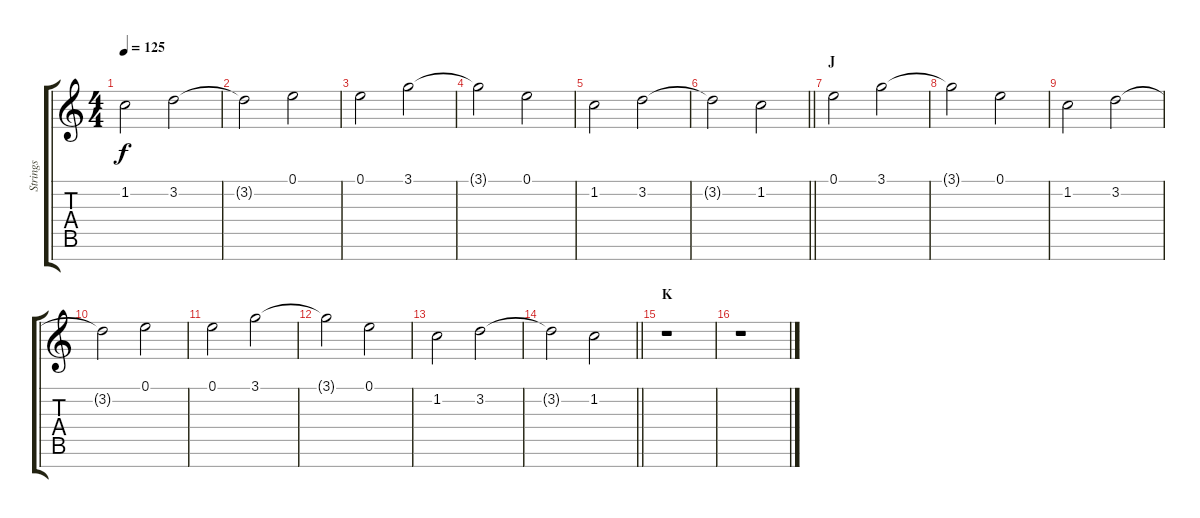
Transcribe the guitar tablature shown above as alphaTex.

\track ("Strings" "Strings") {instrument stringensemble1}
\staff {score tabs}
\tuning (E5 B4 G4 D4 A3 E3 B2) {hide}
\ts (4 4)
\tempo 125
\clef g2
\ks c
1.2.2{dy f} 3.2.2 |
3.2{t}.2 0.1.2 |
0.1.2 3.1.2 |
3.1{t}.2 0.1.2 |
1.2.2 3.2.2 |
\barLineRight lightlight
3.2{t}.2 1.2.2 |
\section ("" "J")
0.1.2 3.1.2 |
3.1{t}.2 0.1.2 |
1.2.2 3.2.2 |
3.2{t}.2 0.1.2 |
0.1.2 3.1.2 |
3.1{t}.2 0.1.2 |
1.2.2 3.2.2 |
\barLineRight lightlight
3.2{t}.2 1.2.2 |
\section ("" "K")
r.1 |
r.1
